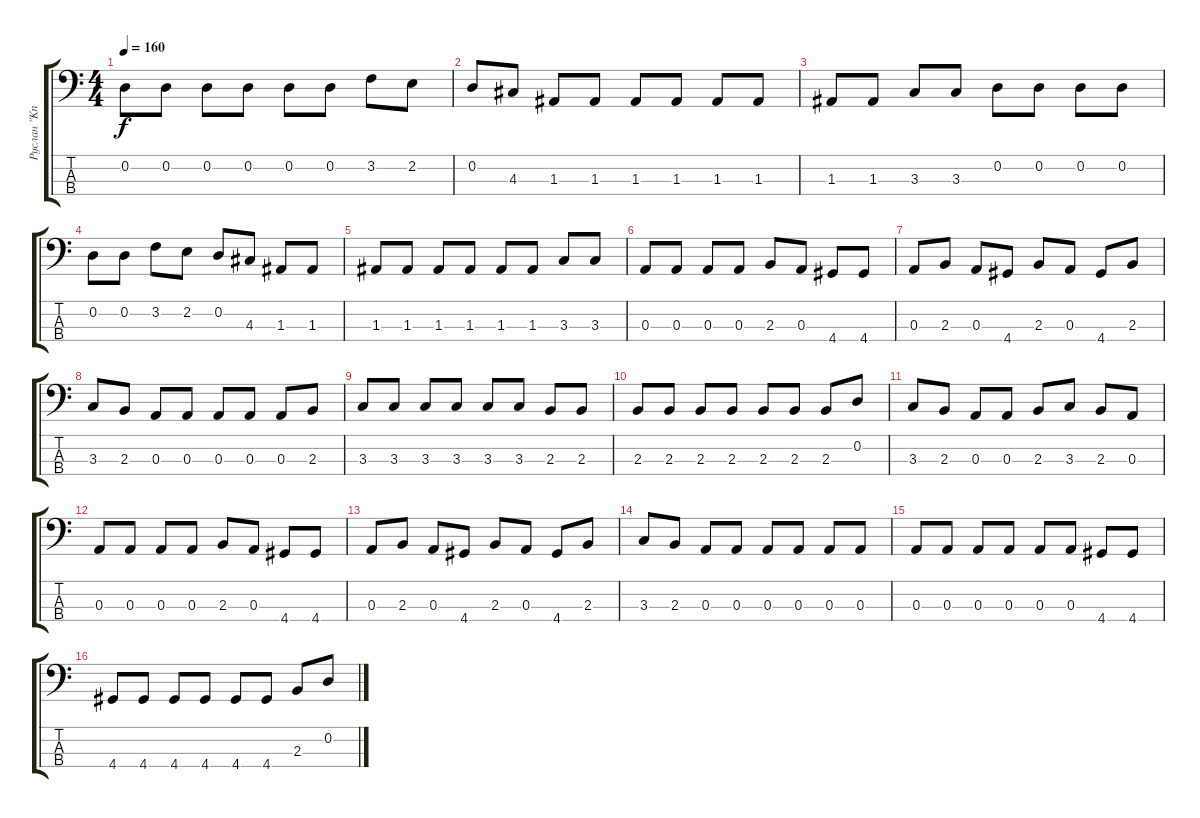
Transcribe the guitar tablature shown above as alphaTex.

\track ("Руслан \"Kniaz\"" "Руслан \"Kn") {instrument electricbassfinger}
\staff {score tabs}
\tuning (G2 D2 A1 E1) {hide}
\ts (4 4)
\tempo 160
\clef f4
\ks c
0.2.8{dy f} 0.2.8 0.2.8 0.2.8 0.2.8 0.2.8 3.2.8 2.2.8 |
0.2.8 4.3.8 1.3.8 1.3.8 1.3.8 1.3.8 1.3.8 1.3.8 |
1.3.8 1.3.8 3.3.8 3.3.8 0.2.8 0.2.8 0.2.8 0.2.8 |
0.2.8 0.2.8 3.2.8 2.2.8 0.2.8 4.3.8 1.3.8 1.3.8 |
1.3.8 1.3.8 1.3.8 1.3.8 1.3.8 1.3.8 3.3.8 3.3.8 |
0.3.8 0.3.8 0.3.8 0.3.8 2.3.8 0.3.8 4.4.8 4.4.8 |
0.3.8 2.3.8 0.3.8 4.4.8 2.3.8 0.3.8 4.4.8 2.3.8 |
3.3.8 2.3.8 0.3.8 0.3.8 0.3.8 0.3.8 0.3.8 2.3.8 |
3.3.8 3.3.8 3.3.8 3.3.8 3.3.8 3.3.8 2.3.8 2.3.8 |
2.3.8 2.3.8 2.3.8 2.3.8 2.3.8 2.3.8 2.3.8 0.2.8 |
3.3.8 2.3.8 0.3.8 0.3.8 2.3.8 3.3.8 2.3.8 0.3.8 |
0.3.8 0.3.8 0.3.8 0.3.8 2.3.8 0.3.8 4.4.8 4.4.8 |
0.3.8 2.3.8 0.3.8 4.4.8 2.3.8 0.3.8 4.4.8 2.3.8 |
3.3.8 2.3.8 0.3.8 0.3.8 0.3.8 0.3.8 0.3.8 0.3.8 |
0.3.8 0.3.8 0.3.8 0.3.8 0.3.8 0.3.8 4.4.8 4.4.8 |
4.4.8 4.4.8 4.4.8 4.4.8 4.4.8 4.4.8 2.3.8 0.2.8
